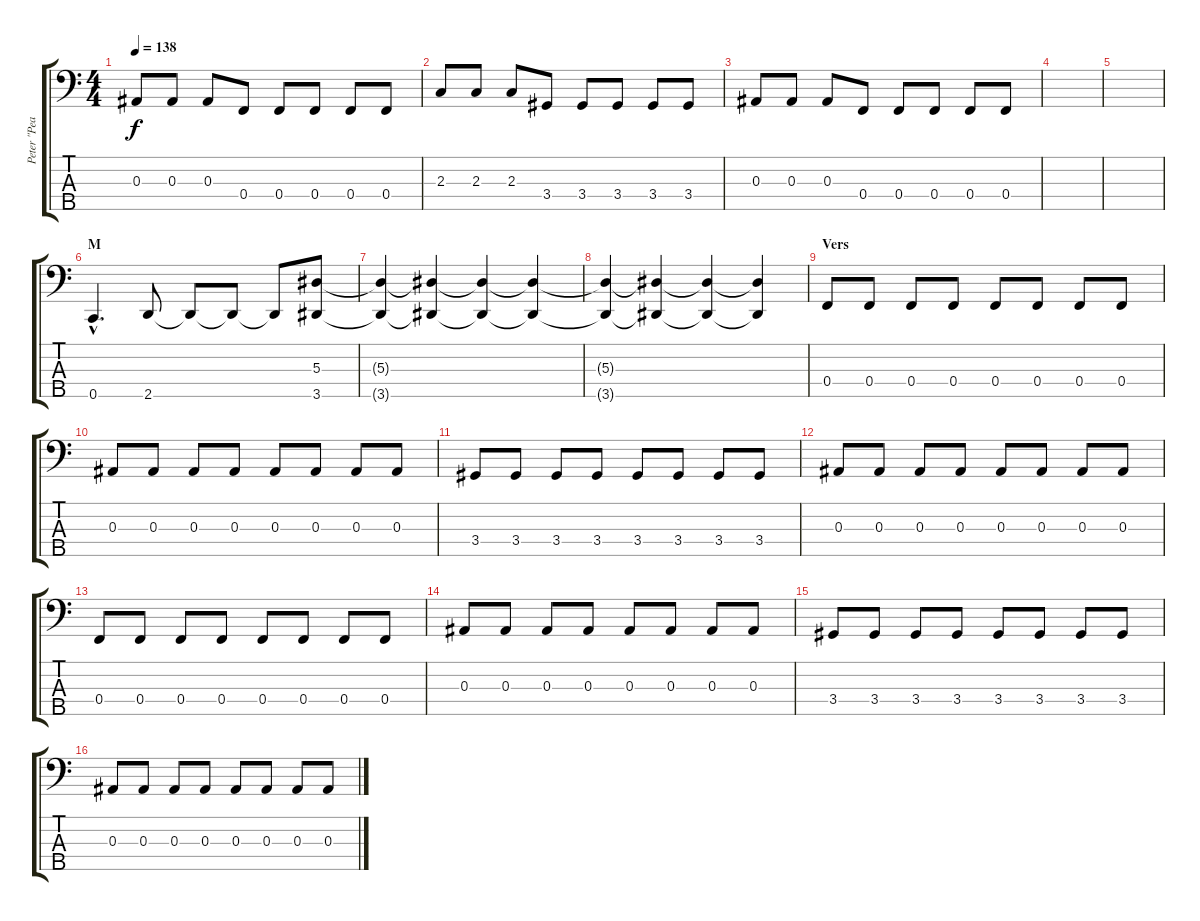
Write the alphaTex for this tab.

\track ("Peter \"Peavy\" Wagner" "Peter \"Pea") {instrument electricbassfinger}
\staff {score tabs}
\tuning (Ab2 Eb2 Bb1 F1 C1) {hide}
\ts (4 4)
\tempo 138
\clef f4
\ks c
0.3.8{dy f} 0.3.8 0.3.8 0.4.8 0.4.8 0.4.8 0.4.8 0.4.8 |
2.3.8 2.3.8 2.3.8 3.4.8 3.4.8 3.4.8 3.4.8 3.4.8 |
0.3.8 0.3.8 0.3.8 0.4.8 0.4.8 0.4.8 0.4.8 0.4.8 |
|
|
\section ("" "M")
0.5{hac}.4{d} 2.5.8 2.5{t}.8 2.5{t}.8 2.5{t}.8 (5.3 3.5).8 |
(5.3{t} 3.5{t}).4 (5.3{t} 3.5{t}).4 (5.3{t} 3.5{t}).4 (5.3{t} 3.5{t}).4 |
(5.3{t} 3.5{t}).4 (5.3{t} 3.5{t}).4 (5.3{t} 3.5{t}).4 (5.3{t} 3.5{t}).4 |
\section ("" "Vers")
0.4.8 0.4.8 0.4.8 0.4.8 0.4.8 0.4.8 0.4.8 0.4.8 |
0.3.8 0.3.8 0.3.8 0.3.8 0.3.8 0.3.8 0.3.8 0.3.8 |
3.4.8 3.4.8 3.4.8 3.4.8 3.4.8 3.4.8 3.4.8 3.4.8 |
0.3.8 0.3.8 0.3.8 0.3.8 0.3.8 0.3.8 0.3.8 0.3.8 |
0.4.8 0.4.8 0.4.8 0.4.8 0.4.8 0.4.8 0.4.8 0.4.8 |
0.3.8 0.3.8 0.3.8 0.3.8 0.3.8 0.3.8 0.3.8 0.3.8 |
3.4.8 3.4.8 3.4.8 3.4.8 3.4.8 3.4.8 3.4.8 3.4.8 |
0.3.8 0.3.8 0.3.8 0.3.8 0.3.8 0.3.8 0.3.8 0.3.8
